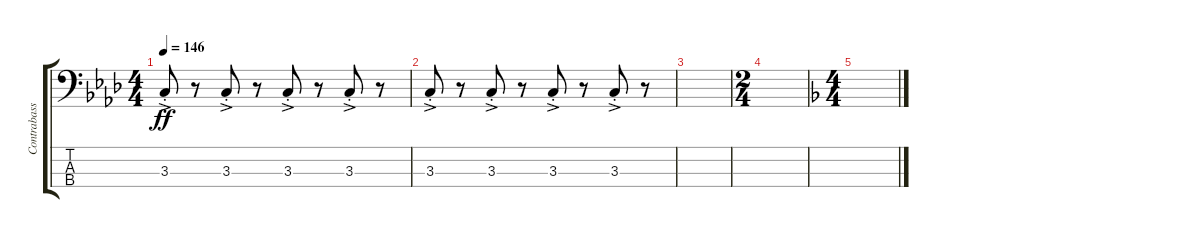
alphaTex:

\track ("Contrabass" "Contrabass") {instrument contrabass}
\staff {score tabs}
\tuning (G2 D2 A1 E1) {hide}
\ts (4 4)
\tempo 146
\clef f4
\ks fminor
3.3{ac st}.8{dy ff} r.8 3.3{ac st}.8 r.8 3.3{ac st}.8 r.8 3.3{ac st}.8 r.8 |
3.3{ac st}.8 r.8 3.3{ac st}.8 r.8 3.3{ac st}.8 r.8 3.3{ac st}.8 r.8 |
|
\ts (2 4)
|
\ts (4 4)
\ks dminor
